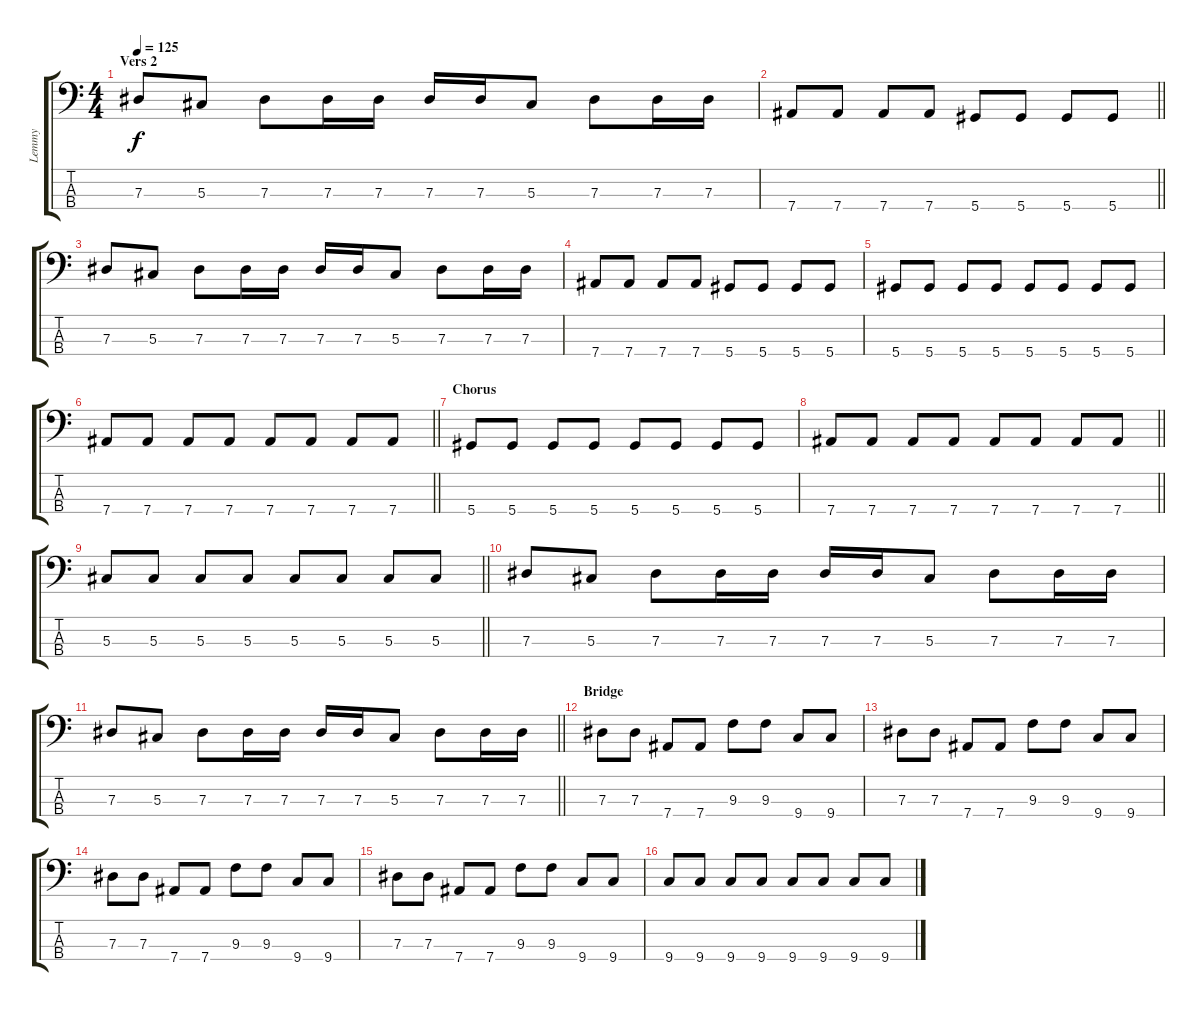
\track ("Lemmy" "Lemmy") {instrument distortionguitar}
\staff {score tabs}
\tuning (Gb2 Db2 Ab1 Eb1) {hide}
\ts (4 4)
\section ("" "Vers 2")
\tempo 125
\clef f4
\ks c
7.3.8{dy f} 5.3.8 7.3.8 7.3.16 7.3.16 7.3.16 7.3.16 5.3.8 7.3.8 7.3.16 7.3.16 |
\barLineRight lightlight
7.4.8 7.4.8 7.4.8 7.4.8 5.4.8 5.4.8 5.4.8 5.4.8 |
7.3.8 5.3.8 7.3.8 7.3.16 7.3.16 7.3.16 7.3.16 5.3.8 7.3.8 7.3.16 7.3.16 |
7.4.8 7.4.8 7.4.8 7.4.8 5.4.8 5.4.8 5.4.8 5.4.8 |
5.4.8 5.4.8 5.4.8 5.4.8 5.4.8 5.4.8 5.4.8 5.4.8 |
\barLineRight lightlight
7.4.8 7.4.8 7.4.8 7.4.8 7.4.8 7.4.8 7.4.8 7.4.8 |
\section ("" "Chorus")
5.4.8 5.4.8 5.4.8 5.4.8 5.4.8 5.4.8 5.4.8 5.4.8 |
\barLineRight lightlight
7.4.8 7.4.8 7.4.8 7.4.8 7.4.8 7.4.8 7.4.8 7.4.8 |
\barLineRight lightlight
5.3.8 5.3.8 5.3.8 5.3.8 5.3.8 5.3.8 5.3.8 5.3.8 |
7.3.8 5.3.8 7.3.8 7.3.16 7.3.16 7.3.16 7.3.16 5.3.8 7.3.8 7.3.16 7.3.16 |
\barLineRight lightlight
7.3.8 5.3.8 7.3.8 7.3.16 7.3.16 7.3.16 7.3.16 5.3.8 7.3.8 7.3.16 7.3.16 |
\section ("" "Bridge")
7.3.8 7.3.8 7.4.8 7.4.8 9.3.8 9.3.8 9.4.8 9.4.8 |
7.3.8 7.3.8 7.4.8 7.4.8 9.3.8 9.3.8 9.4.8 9.4.8 |
7.3.8 7.3.8 7.4.8 7.4.8 9.3.8 9.3.8 9.4.8 9.4.8 |
7.3.8 7.3.8 7.4.8 7.4.8 9.3.8 9.3.8 9.4.8 9.4.8 |
9.4.8 9.4.8 9.4.8 9.4.8 9.4.8 9.4.8 9.4.8 9.4.8
